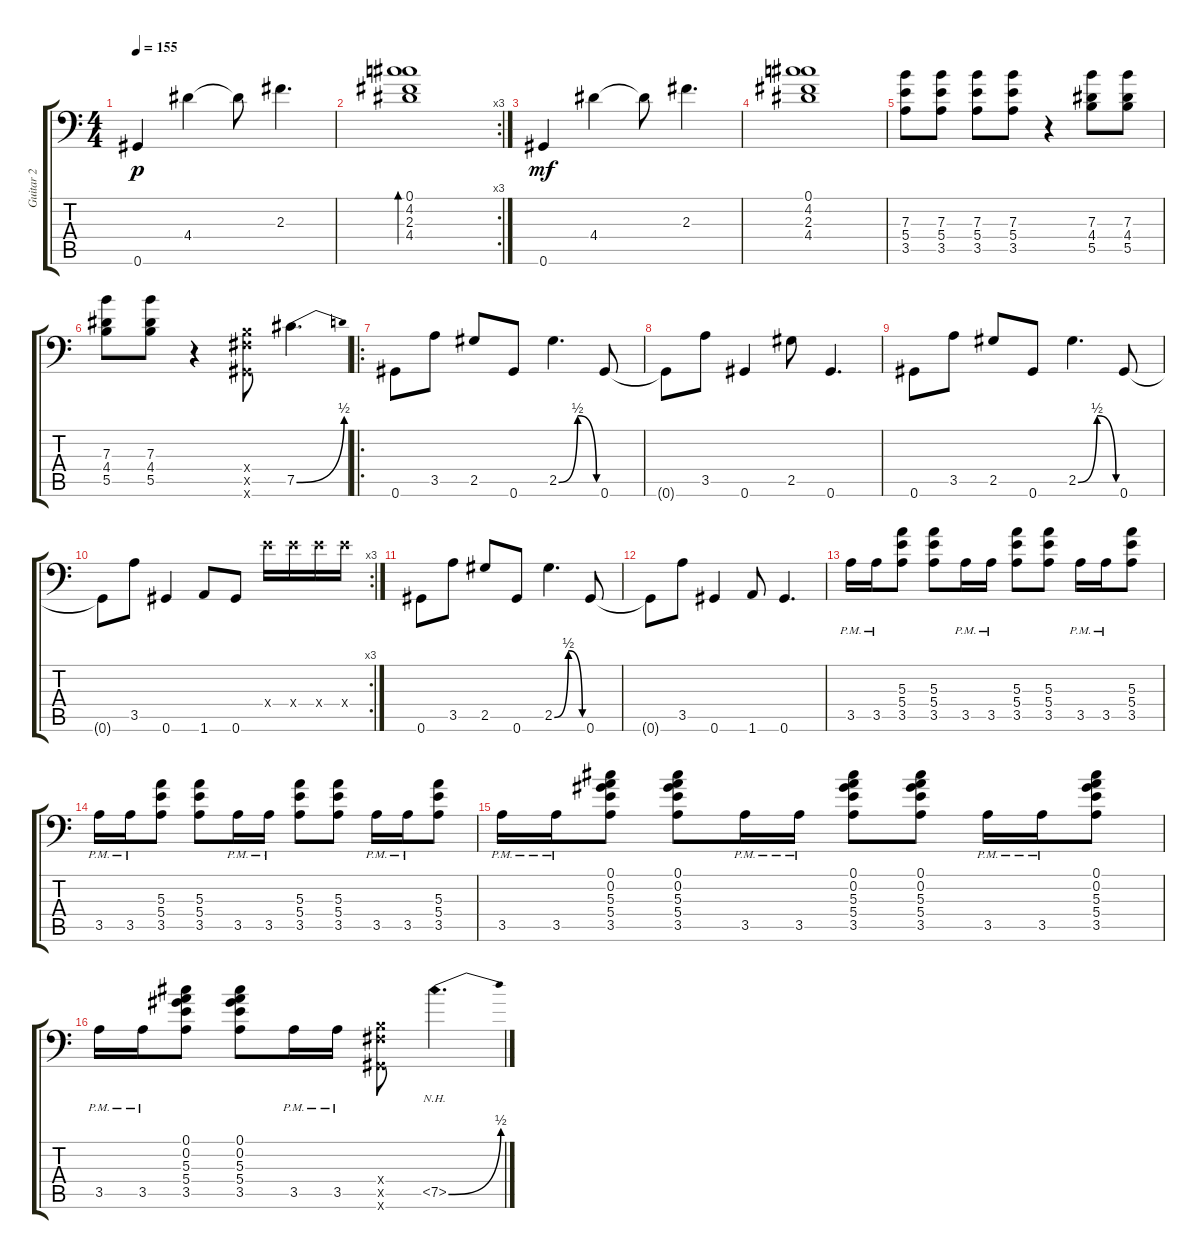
\track ("Guitar 2" "Guitar 2") {instrument distortionguitar}
\staff {score tabs}
\tuning (Db4 Ab3 E3 B2 Gb2 Ab1) {hide}
\ts (4 4)
\tempo 155
\clef f4
\ks c
0.6.4{dy p} 4.4.4 4.4{t}.8 2.3.4{d} |
\rc 3
(0.1 4.2 2.3 4.4).1{bd 30} |
0.6.4{dy mf} 4.4.4 4.4{t}.8 2.3.4{d} |
(0.1 4.2 2.3 4.4).1 |
(7.3 5.4 3.5).8 (7.3 5.4 3.5).8 (7.3 5.4 3.5).8 (7.3 5.4 3.5).8 r.4 (7.3 4.4 5.5).8 (7.3 4.4 5.5).8 |
(7.3 4.4 5.5).8 (7.3 4.4 5.5).8 r.4 (0.4{x} 0.5{x} 0.6{x}).8 7.5{be (bend 0 0 60 2)}.4{d} |
\ro
0.6.8 3.5.8 2.5.8 0.6.8 2.5{be (custom 0 0 30 2 30 2 60 0 60 0)}.4{d} 0.6.8 |
0.6{t}.8 3.5.8 0.6.4 2.5.8 0.6.4{d} |
0.6.8 3.5.8 2.5.8 0.6.8 2.5{be (custom 0 0 30 2 30 2 60 0 60 0)}.4{d} 0.6.8 |
\rc 3
0.6{t}.8 3.5.8 0.6.4 1.6.8 0.6.8 5.4{x}.16 5.4{x}.16 5.4{x}.16 5.4{x}.16 |
0.6.8 3.5.8 2.5.8 0.6.8 2.5{be (custom 0 0 30 2 30 2 60 0 60 0)}.4{d} 0.6.8 |
0.6{t}.8 3.5.8 0.6.4 1.6.8 0.6.4{d} |
3.5{pm}.16 3.5{pm}.16 (5.3 5.4 3.5).8 (5.3 5.4 3.5).8 3.5{pm}.16 3.5{pm}.16 (5.3 5.4 3.5).8 (5.3 5.4 3.5).8 3.5{pm}.16 3.5{pm}.16 (5.3 5.4 3.5).8 |
3.5{pm}.16 3.5{pm}.16 (5.3 5.4 3.5).8 (5.3 5.4 3.5).8 3.5{pm}.16 3.5{pm}.16 (5.3 5.4 3.5).8 (5.3 5.4 3.5).8 3.5{pm}.16 3.5{pm}.16 (5.3 5.4 3.5).8 |
3.5{pm}.16 3.5{pm}.16 (0.1 0.2 5.3 5.4 3.5).8 (0.1 0.2 5.3 5.4 3.5).8 3.5{pm}.16 3.5{pm}.16 (0.1 0.2 5.3 5.4 3.5).8 (0.1 0.2 5.3 5.4 3.5).8 3.5{pm}.16 3.5{pm}.16 (0.1 0.2 5.3 5.4 3.5).8 |
3.5{pm}.16 3.5{pm}.16 (0.1 0.2 5.3 5.4 3.5).8 (0.1 0.2 5.3 5.4 3.5).8 3.5{pm}.16 3.5{pm}.16 (0.4{x} 0.5{x} 0.6{x}).8 7.5{be (bend 0 0 60 2) nh}.4{d}
